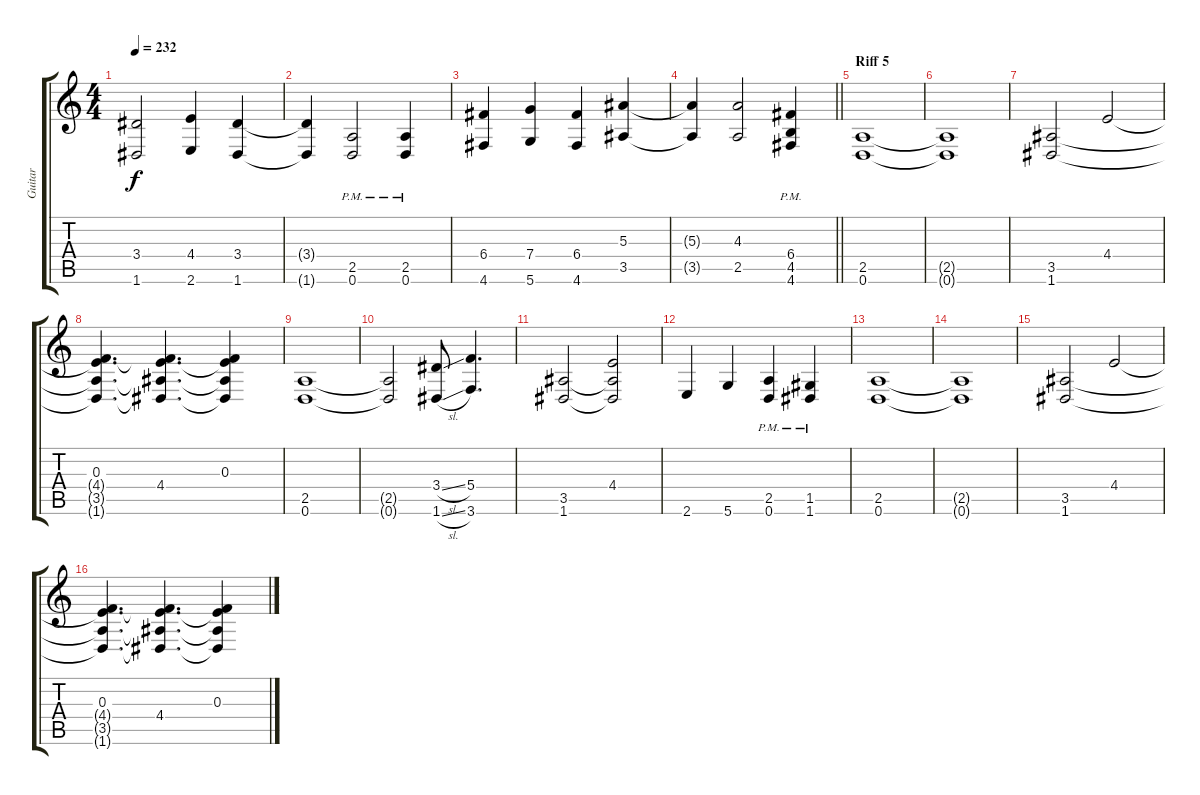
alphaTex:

\track ("Guitar" "Guitar") {instrument distortionguitar}
\staff {score tabs}
\tuning (D4 A3 F3 C3 G2 D2) {hide}
\ts (4 4)
\tempo 232
\clef g2
\ks c
(3.4 1.6).2{dy f} (4.4 2.6).4 (3.4 1.6).4 |
(3.4{t} 1.6{t}).4 (2.5{pm} 0.6{pm}).2 (2.5{pm} 0.6{pm}).4 |
(6.4 4.6).4 (7.4 5.6).4 (6.4 4.6).4 (5.3 3.5).4 |
\barLineRight lightlight
(5.3{t} 3.5{t}).4 (4.3 2.5).2 (6.4{pm} 4.5{pm} 4.6{pm}).4 |
\section ("" "Riff 5")
(2.5 0.6).1 |
(2.5{t} 0.6{t}).1 |
(3.5 1.6).2 4.4.2 |
(0.3 4.4{t} 3.5{t} 1.6{t}).4{d} (0.3{t} 4.4 3.5{t} 1.6{t}).4{d} (0.3 4.4{t} 3.5{t} 1.6{t}).4 |
(2.5 0.6).1 |
(2.5{t} 0.6{t}).2 (3.4{sl} 1.6{sl}).8 (5.4 3.6).4{d} |
(3.5 1.6).2 (4.4 3.5{t} 1.6{t}).2 |
2.6.4 5.6.4 (2.5{pm} 0.6{pm}).4 (1.5{pm} 1.6).4 |
(2.5 0.6).1 |
(2.5{t} 0.6{t}).1 |
(3.5 1.6).2 4.4.2 |
(0.3 4.4{t} 3.5{t} 1.6{t}).4{d} (0.3{t} 4.4 3.5{t} 1.6{t}).4{d} (0.3 4.4{t} 3.5{t} 1.6{t}).4
